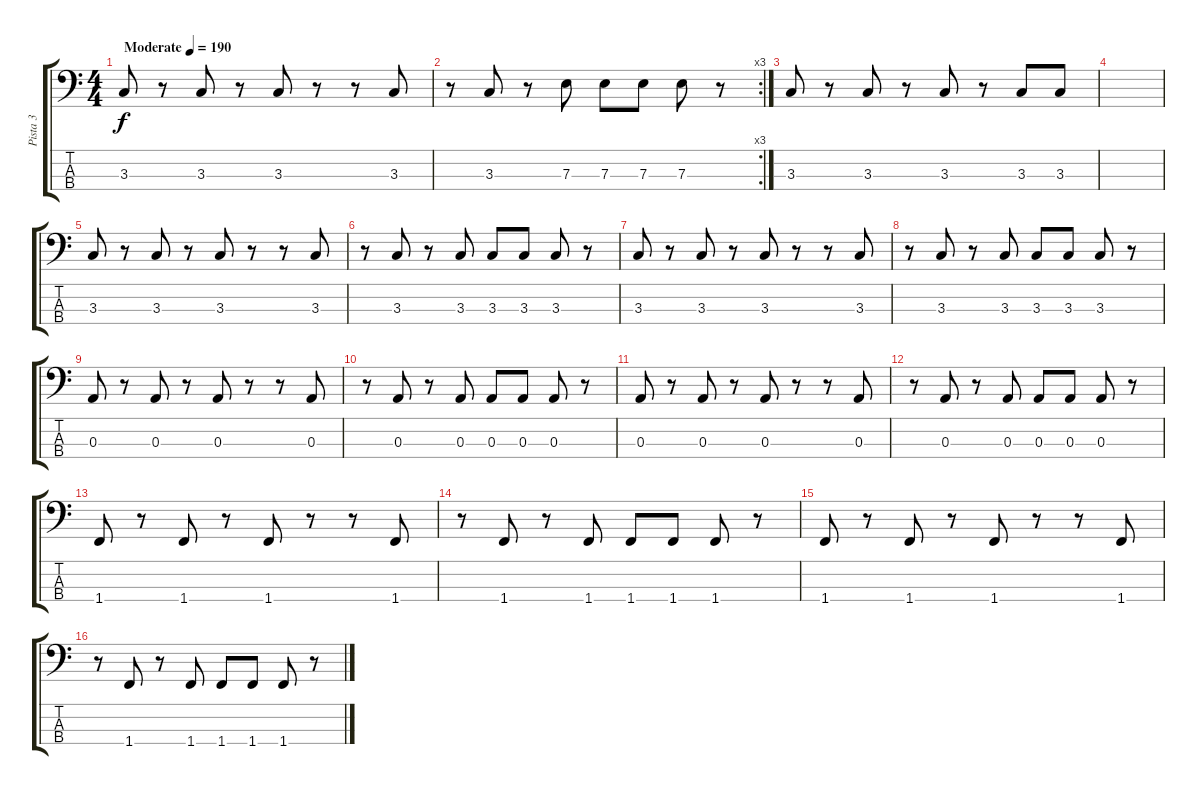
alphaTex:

\track ("Pista 3" "Pista 3") {instrument electricbassfinger}
\staff {score tabs}
\tuning (G2 D2 A1 E1) {hide}
\ts (4 4)
\tempo (190 "Moderate")
\clef f4
\ks c
3.3.8{dy f instrument electricbassfinger} r.8 3.3.8 r.8 3.3.8 r.8 r.8 3.3.8 |
\rc 3
r.8 3.3.8 r.8 7.3.8 7.3.8 7.3.8 7.3.8 r.8 |
3.3.8 r.8 3.3.8 r.8 3.3.8 r.8 3.3.8 3.3.8 |
|
3.3.8 r.8 3.3.8 r.8 3.3.8 r.8 r.8 3.3.8 |
r.8 3.3.8 r.8 3.3.8 3.3.8 3.3.8 3.3.8 r.8 |
3.3.8 r.8 3.3.8 r.8 3.3.8 r.8 r.8 3.3.8 |
r.8 3.3.8 r.8 3.3.8 3.3.8 3.3.8 3.3.8 r.8 |
0.3.8 r.8 0.3.8 r.8 0.3.8 r.8 r.8 0.3.8 |
r.8 0.3.8 r.8 0.3.8 0.3.8 0.3.8 0.3.8 r.8 |
0.3.8 r.8 0.3.8 r.8 0.3.8 r.8 r.8 0.3.8 |
r.8 0.3.8 r.8 0.3.8 0.3.8 0.3.8 0.3.8 r.8 |
1.4.8 r.8 1.4.8 r.8 1.4.8 r.8 r.8 1.4.8 |
r.8 1.4.8 r.8 1.4.8 1.4.8 1.4.8 1.4.8 r.8 |
1.4.8 r.8 1.4.8 r.8 1.4.8 r.8 r.8 1.4.8 |
r.8 1.4.8 r.8 1.4.8 1.4.8 1.4.8 1.4{sl}.8 r.8
